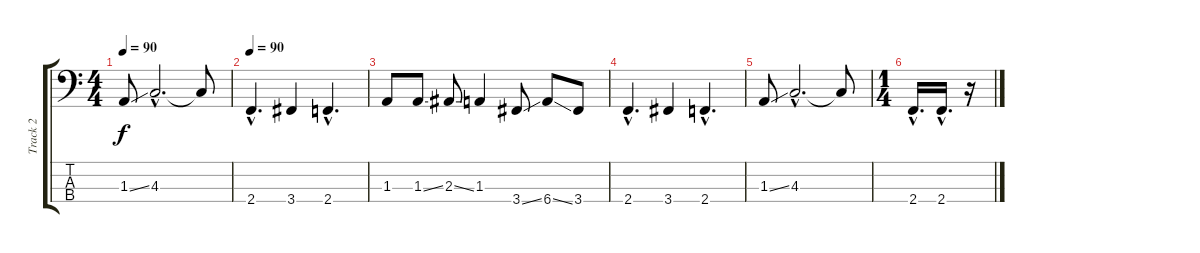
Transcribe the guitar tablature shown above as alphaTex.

\track ("Track 2" "Track 2") {instrument electricbasspick}
\staff {score tabs}
\tuning (Gb2 Db2 Ab1 Eb1) {hide}
\ts (4 4)
\tempo 90
\clef f4
\ks c
1.3{ss}.8{dy f} 4.3{hac}.2{d} 4.3{t}.8 |
\tempo 90
2.4{hac}.4{d} 3.4.4 2.4{hac}.4{d} |
1.3.8 1.3{ss}.8 2.3{ss}.8 1.3.4 3.4{ss}.8 6.4{ss}.8 3.4.8 |
2.4{hac}.4{d} 3.4.4 2.4{hac}.4{d} |
1.3{ss}.8 4.3{hac}.2{d} 4.3{t}.8 |
\ts (1 4)
2.4{hac}.16{d} 2.4{hac}.16{d} r.16
